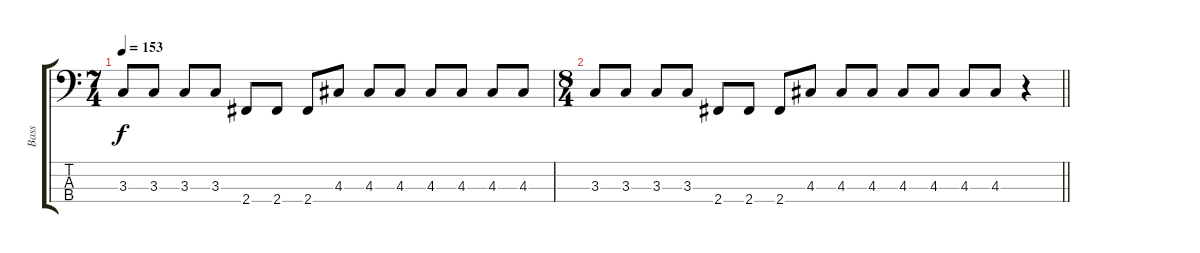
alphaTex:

\track ("Bass" "Bass") {instrument electricbassfinger}
\staff {score tabs}
\tuning (G2 D2 A1 E1) {hide}
\ts (7 4)
\tempo 153
\clef f4
\ks c
3.3.8{dy f} 3.3.8 3.3.8 3.3.8 2.4.8 2.4.8 2.4.8 4.3.8 4.3.8 4.3.8 4.3.8 4.3.8 4.3.8 4.3.8 |
\ts (8 4)
\barLineRight lightlight
3.3.8 3.3.8 3.3.8 3.3.8 2.4.8 2.4.8 2.4.8 4.3.8 4.3.8 4.3.8 4.3.8 4.3.8 4.3.8 4.3.8 r.4
